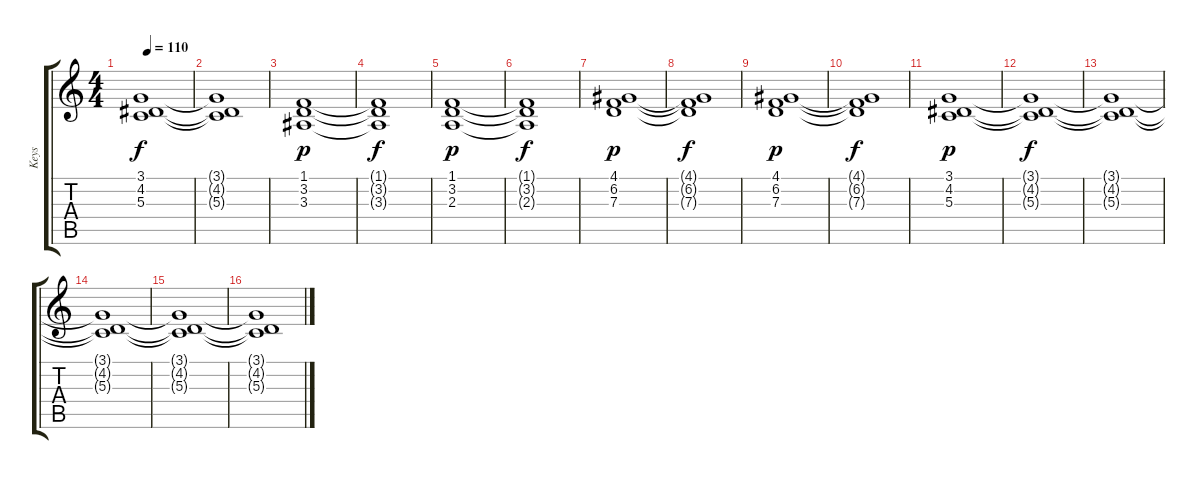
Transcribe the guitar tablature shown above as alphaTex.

\track ("Keys" "Keys") {instrument synthstrings2}
\staff {score tabs}
\tuning (E4 B3 G3 D3 A2 E2) {hide}
\ts (4 4)
\tempo 110
\clef g2
\ks c
(3.1{t} 4.2{t} 5.3{t}).1{dy f} |
(3.1{t} 4.2{t} 5.3{t}).1 |
(1.1 3.2 3.3).1{dy p} |
(1.1{t} 3.2{t} 3.3{t}).1{dy f} |
(1.1 3.2 2.3).1{dy p} |
(1.1{t} 3.2{t} 2.3{t}).1{dy f} |
(4.1 6.2 7.3).1{dy p} |
(4.1{t} 6.2{t} 7.3{t}).1{dy f} |
(4.1 6.2 7.3).1{dy p} |
(4.1{t} 6.2{t} 7.3{t}).1{dy f} |
(3.1 4.2 5.3).1{dy p} |
(3.1{t} 4.2{t} 5.3{t}).1{dy f} |
(3.1{t} 4.2{t} 5.3{t}).1 |
(3.1{t} 4.2{t} 5.3{t}).1 |
(3.1{t} 4.2{t} 5.3{t}).1 |
(3.1{t} 4.2{t} 5.3{t}).1
